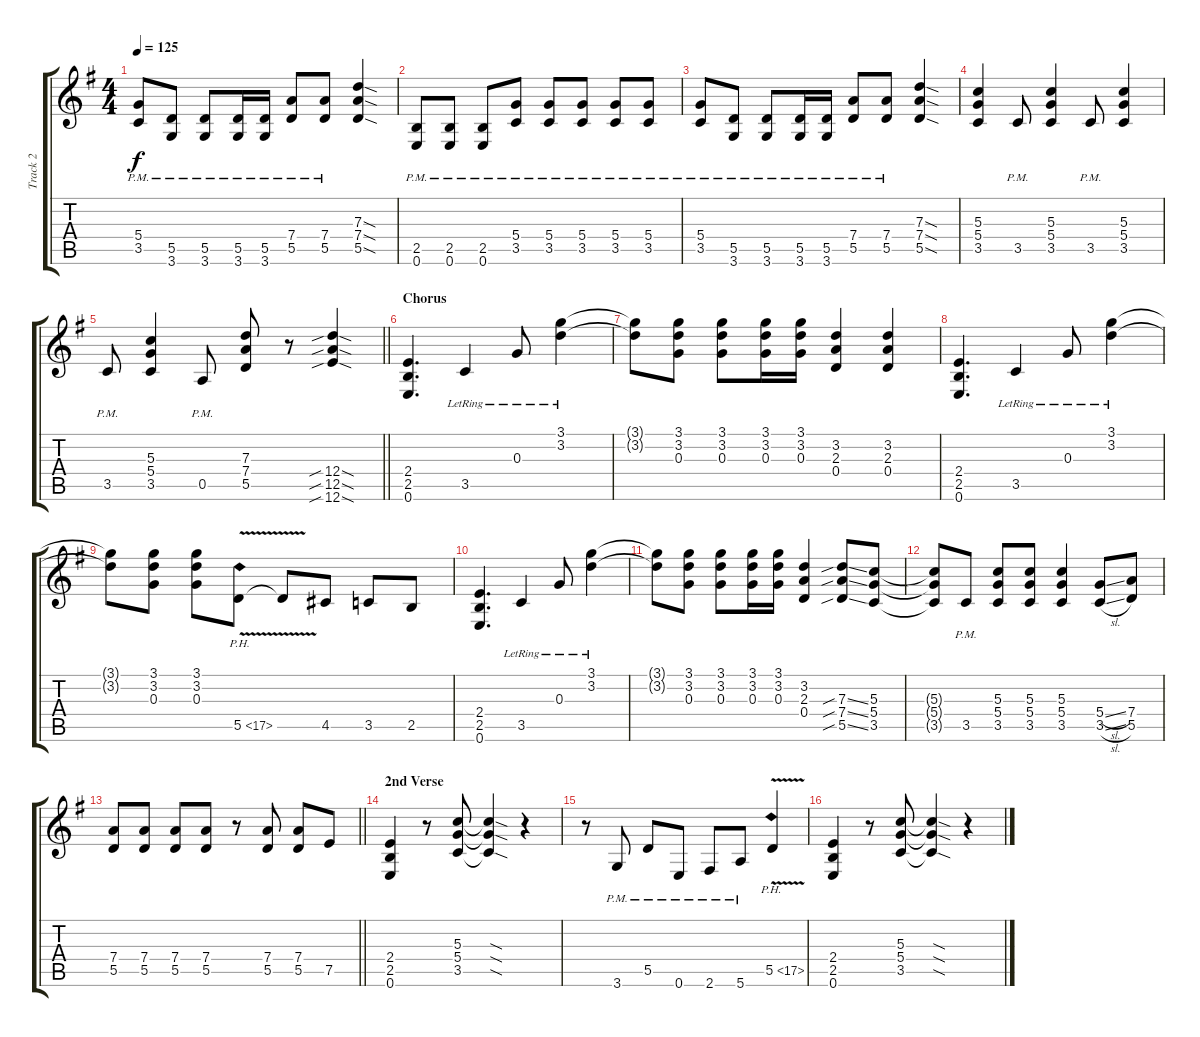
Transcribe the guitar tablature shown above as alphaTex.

\track ("Track 2" "Track 2") {instrument distortionguitar}
\staff {score tabs}
\tuning (E4 B3 G3 D3 A2 E2) {hide}
\ts (4 4)
\tempo 125
\clef g2
\ks g
(5.4{pm} 3.5{pm}).8{dy f} (5.5{pm} 3.6{pm}).8 (5.5{pm} 3.6{pm}).8 (5.5{pm} 3.6{pm}).16 (5.5{pm} 3.6{pm}).16 (7.4{pm} 5.5{pm}).8 (7.4{pm} 5.5{pm}).8 (7.3{sod} 7.4{sod} 5.5{sod}).4 |
(2.5{pm} 0.6{pm}).8 (2.5{pm} 0.6{pm}).8 (2.5{pm} 0.6{pm}).8 (5.4{pm} 3.5{pm}).8 (5.4{pm} 3.5{pm}).8 (5.4{pm} 3.5{pm}).8 (5.4{pm} 3.5{pm}).8 (5.4{pm} 3.5{pm}).8 |
(5.4{pm} 3.5{pm}).8 (5.5{pm} 3.6{pm}).8 (5.5{pm} 3.6{pm}).8 (5.5{pm} 3.6{pm}).16 (5.5{pm} 3.6{pm}).16 (7.4{pm} 5.5{pm}).8 (7.4{pm} 5.5{pm}).8 (7.3{sod} 7.4{sod} 5.5{sod}).4 |
(5.3 5.4 3.5).4 3.5{pm}.8 (5.3 5.4 3.5).4 3.5{pm}.8 (5.3 5.4 3.5).4 |
\barLineRight lightlight
3.5{pm}.8 (5.3 5.4 3.5).4 0.5{pm}.8 (7.3 7.4 5.5).8 r.8 (12.4{sib sod} 12.5{sib sod} 12.6{sib sod}).4 |
\section ("" "Chorus")
(2.4 2.5 0.6).4{d} 3.5{lr}.4 0.3{lr}.8 (3.1{lr} 3.2{lr}).4 |
(3.1{t} 3.2{t}).8 (3.1 3.2 0.3).8 (3.1 3.2 0.3).8 (3.1 3.2 0.3).16 (3.1 3.2 0.3).16 (3.2 2.3 0.4).4 (3.2 2.3 0.4).4 |
(2.4 2.5 0.6).4{d} 3.5{lr}.4 0.3{lr}.8 (3.1{lr} 3.2{lr}).4 |
(3.1{t} 3.2{t}).8 (3.1 3.2 0.3).8 (3.1 3.2 0.3).8 5.5{ph 12 v}.8 5.5{t}.8 4.5.8 3.5.8 2.5.8 |
(2.4 2.5 0.6).4{d} 3.5{lr}.4 0.3{lr}.8 (3.1{lr} 3.2{lr}).4 |
(3.1{t} 3.2{t}).8 (3.1 3.2 0.3).8 (3.1 3.2 0.3).8 (3.1 3.2 0.3).16 (3.1 3.2 0.3).16 (3.2 2.3 0.4).4 (7.3{sib ss} 7.4{sib ss} 5.5{sib ss}).8 (5.3 5.4 3.5).8 |
(5.3{t} 5.4{t} 3.5{t}).8 3.5{pm}.8 (5.3 5.4 3.5).8 (5.3 5.4 3.5).8 (5.3 5.4 3.5).4 (5.4{sl} 3.5{sl}).8 (7.4 5.5).8 |
\barLineRight lightlight
(7.4 5.5).8 (7.4 5.5).8 (7.4 5.5).8 (7.4 5.5).8 r.8 (7.4 5.5).8 (7.4 5.5).8 7.5.8 |
\section ("" "2nd Verse")
(2.4 2.5 0.6).4 r.8 (5.3 5.4 3.5).8 (5.3{sod t} 5.4{sod t} 3.5{sod t}).4 r.4 |
r.8 3.6{pm}.8 5.5{pm}.8 0.6{pm}.8 2.6{pm}.8 5.6{pm}.8 5.5{ph 12 v}.4 |
(2.4 2.5 0.6).4 r.8 (5.3 5.4 3.5).8 (5.3{sod t} 5.4{sod t} 3.5{sod t}).4 r.4
